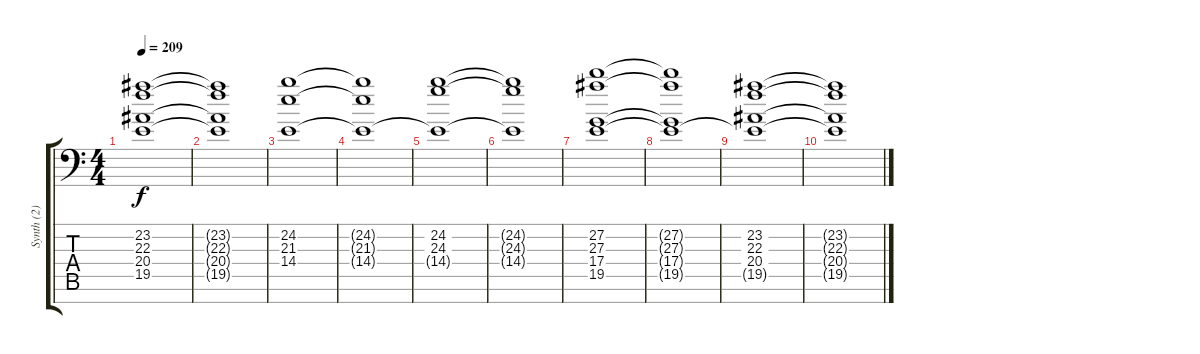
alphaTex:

\track ("Synth (2)" "Synth (2)") {instrument lead2sawtooth}
\staff {score tabs}
\tuning (B8 B3 G3 D3 A2 E2 C-1) {hide}
\ts (4 4)
\tempo 209
\clef f4
\ks c
(23.2 22.3 20.4 19.5{t}).1{dy f} |
(23.2{t} 22.3{t} 20.4{t} 19.5{t}).1 |
(24.2 21.3 14.4).1 |
(24.2{t} 21.3{t} 14.4{t}).1 |
(24.2 24.3 14.4{t}).1 |
(24.2{t} 24.3{t} 14.4{t}).1 |
(27.2 27.3 17.4 19.5).1 |
(27.2{t} 27.3{t} 17.4{t} 19.5{t}).1 |
(23.2 22.3 20.4 19.5{t}).1 |
(23.2{t} 22.3{t} 20.4{t} 19.5{t}).1
